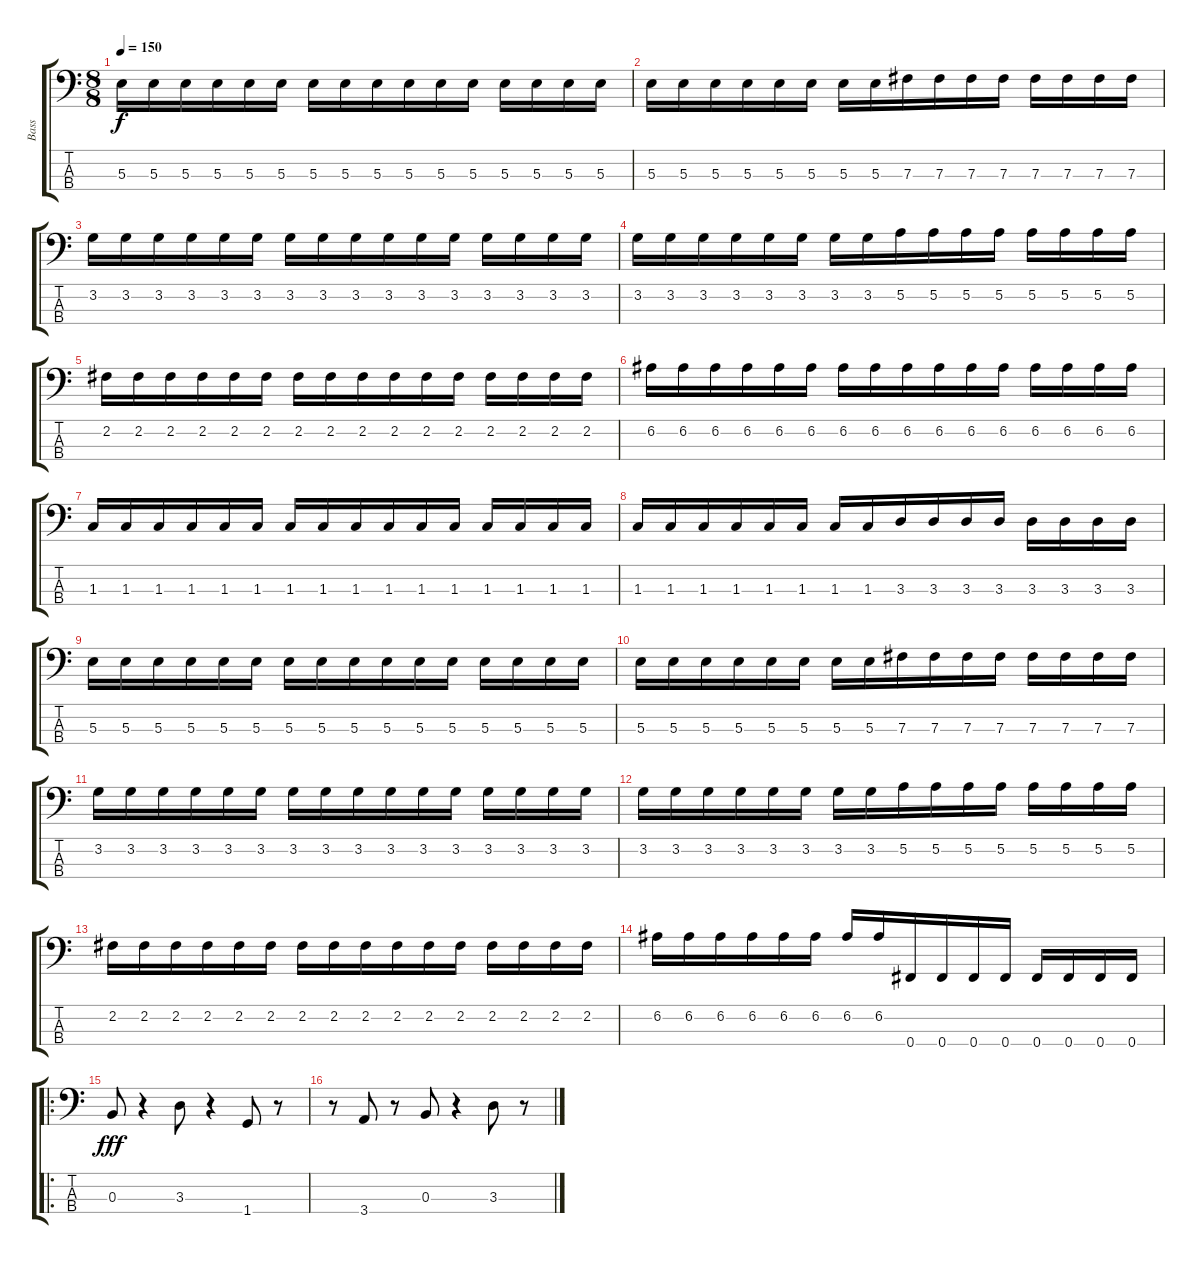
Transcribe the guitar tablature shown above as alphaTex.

\track ("Bass" "Bass") {instrument fretlessbass}
\staff {score tabs}
\tuning (A2 E2 B1 Gb1) {hide}
\ts (8 8)
\tempo 150
\clef f4
\ks c
5.3.16{dy f} 5.3.16 5.3.16 5.3.16 5.3.16 5.3.16 5.3.16 5.3.16 5.3.16 5.3.16 5.3.16 5.3.16 5.3.16 5.3.16 5.3.16 5.3.16 |
5.3.16 5.3.16 5.3.16 5.3.16 5.3.16 5.3.16 5.3.16 5.3.16 7.3.16 7.3.16 7.3.16 7.3.16 7.3.16 7.3.16 7.3.16 7.3.16 |
3.2.16 3.2.16 3.2.16 3.2.16 3.2.16 3.2.16 3.2.16 3.2.16 3.2.16 3.2.16 3.2.16 3.2.16 3.2.16 3.2.16 3.2.16 3.2.16 |
3.2.16 3.2.16 3.2.16 3.2.16 3.2.16 3.2.16 3.2.16 3.2.16 5.2.16 5.2.16 5.2.16 5.2.16 5.2.16 5.2.16 5.2.16 5.2.16 |
2.2.16 2.2.16 2.2.16 2.2.16 2.2.16 2.2.16 2.2.16 2.2.16 2.2.16 2.2.16 2.2.16 2.2.16 2.2.16 2.2.16 2.2.16 2.2.16 |
6.2.16 6.2.16 6.2.16 6.2.16 6.2.16 6.2.16 6.2.16 6.2.16 6.2.16 6.2.16 6.2.16 6.2.16 6.2.16 6.2.16 6.2.16 6.2.16 |
1.3.16 1.3.16 1.3.16 1.3.16 1.3.16 1.3.16 1.3.16 1.3.16 1.3.16 1.3.16 1.3.16 1.3.16 1.3.16 1.3.16 1.3.16 1.3.16 |
1.3.16 1.3.16 1.3.16 1.3.16 1.3.16 1.3.16 1.3.16 1.3.16 3.3.16 3.3.16 3.3.16 3.3.16 3.3.16 3.3.16 3.3.16 3.3.16 |
5.3.16 5.3.16 5.3.16 5.3.16 5.3.16 5.3.16 5.3.16 5.3.16 5.3.16 5.3.16 5.3.16 5.3.16 5.3.16 5.3.16 5.3.16 5.3.16 |
5.3.16 5.3.16 5.3.16 5.3.16 5.3.16 5.3.16 5.3.16 5.3.16 7.3.16 7.3.16 7.3.16 7.3.16 7.3.16 7.3.16 7.3.16 7.3.16 |
3.2.16 3.2.16 3.2.16 3.2.16 3.2.16 3.2.16 3.2.16 3.2.16 3.2.16 3.2.16 3.2.16 3.2.16 3.2.16 3.2.16 3.2.16 3.2.16 |
3.2.16 3.2.16 3.2.16 3.2.16 3.2.16 3.2.16 3.2.16 3.2.16 5.2.16 5.2.16 5.2.16 5.2.16 5.2.16 5.2.16 5.2.16 5.2.16 |
2.2.16 2.2.16 2.2.16 2.2.16 2.2.16 2.2.16 2.2.16 2.2.16 2.2.16 2.2.16 2.2.16 2.2.16 2.2.16 2.2.16 2.2.16 2.2.16 |
6.2.16 6.2.16 6.2.16 6.2.16 6.2.16 6.2.16 6.2.16 6.2.16 0.4.16 0.4.16 0.4.16 0.4.16 0.4.16 0.4.16 0.4.16 0.4.16 |
\ro
0.3.8{dy fff} r.4 3.3.8 r.4 1.4.8 r.8 |
r.8 3.4.8 r.8 0.3.8 r.4 3.3.8 r.8
